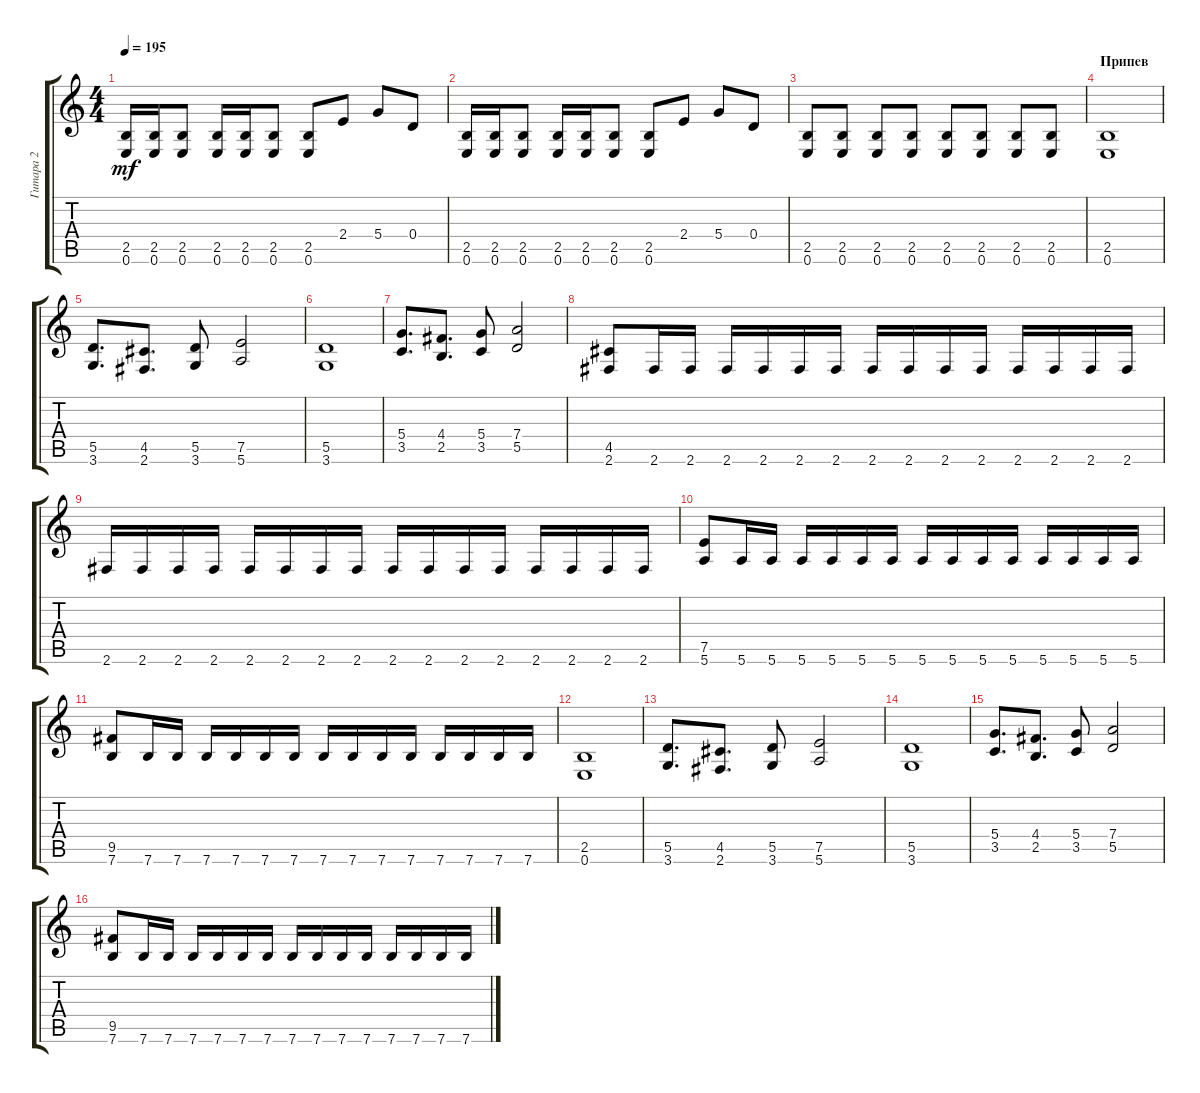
\track ("Гитара 2" "Гитара 2") {instrument distortionguitar}
\staff {score tabs}
\tuning (E4 B3 G3 D3 A2 E2) {hide}
\ts (4 4)
\tempo 195
\clef g2
\ks c
(2.5 0.6).16{dy mf} (2.5 0.6).16 (2.5 0.6).8 (2.5 0.6).16 (2.5 0.6).16 (2.5 0.6).8 (2.5 0.6).8 2.4.8 5.4.8 0.4.8 |
(2.5 0.6).16 (2.5 0.6).16 (2.5 0.6).8 (2.5 0.6).16 (2.5 0.6).16 (2.5 0.6).8 (2.5 0.6).8 2.4.8 5.4.8 0.4.8 |
(2.5 0.6).8 (2.5 0.6).8 (2.5 0.6).8 (2.5 0.6).8 (2.5 0.6).8 (2.5 0.6).8 (2.5 0.6).8 (2.5 0.6).8 |
\section ("" "Припев")
(2.5 0.6).1 |
(5.5 3.6).8{d} (4.5 2.6).8{d} (5.5 3.6).8 (7.5 5.6).2 |
(5.5 3.6).1 |
(5.4 3.5).8{d} (4.4 2.5).8{d} (5.4 3.5).8 (7.4 5.5).2 |
(4.5 2.6).8 2.6.16 2.6.16 2.6.16 2.6.16 2.6.16 2.6.16 2.6.16 2.6.16 2.6.16 2.6.16 2.6.16 2.6.16 2.6.16 2.6.16 |
2.6.16 2.6.16 2.6.16 2.6.16 2.6.16 2.6.16 2.6.16 2.6.16 2.6.16 2.6.16 2.6.16 2.6.16 2.6.16 2.6.16 2.6.16 2.6.16 |
(7.5 5.6).8 5.6.16 5.6.16 5.6.16 5.6.16 5.6.16 5.6.16 5.6.16 5.6.16 5.6.16 5.6.16 5.6.16 5.6.16 5.6.16 5.6.16 |
(9.5 7.6).8 7.6.16 7.6.16 7.6.16 7.6.16 7.6.16 7.6.16 7.6.16 7.6.16 7.6.16 7.6.16 7.6.16 7.6.16 7.6.16 7.6.16 |
(2.5 0.6).1 |
(5.5 3.6).8{d} (4.5 2.6).8{d} (5.5 3.6).8 (7.5 5.6).2 |
(5.5 3.6).1 |
(5.4 3.5).8{d} (4.4 2.5).8{d} (5.4 3.5).8 (7.4 5.5).2 |
(9.5 7.6).8 7.6.16 7.6.16 7.6.16 7.6.16 7.6.16 7.6.16 7.6.16 7.6.16 7.6.16 7.6.16 7.6.16 7.6.16 7.6.16 7.6.16
